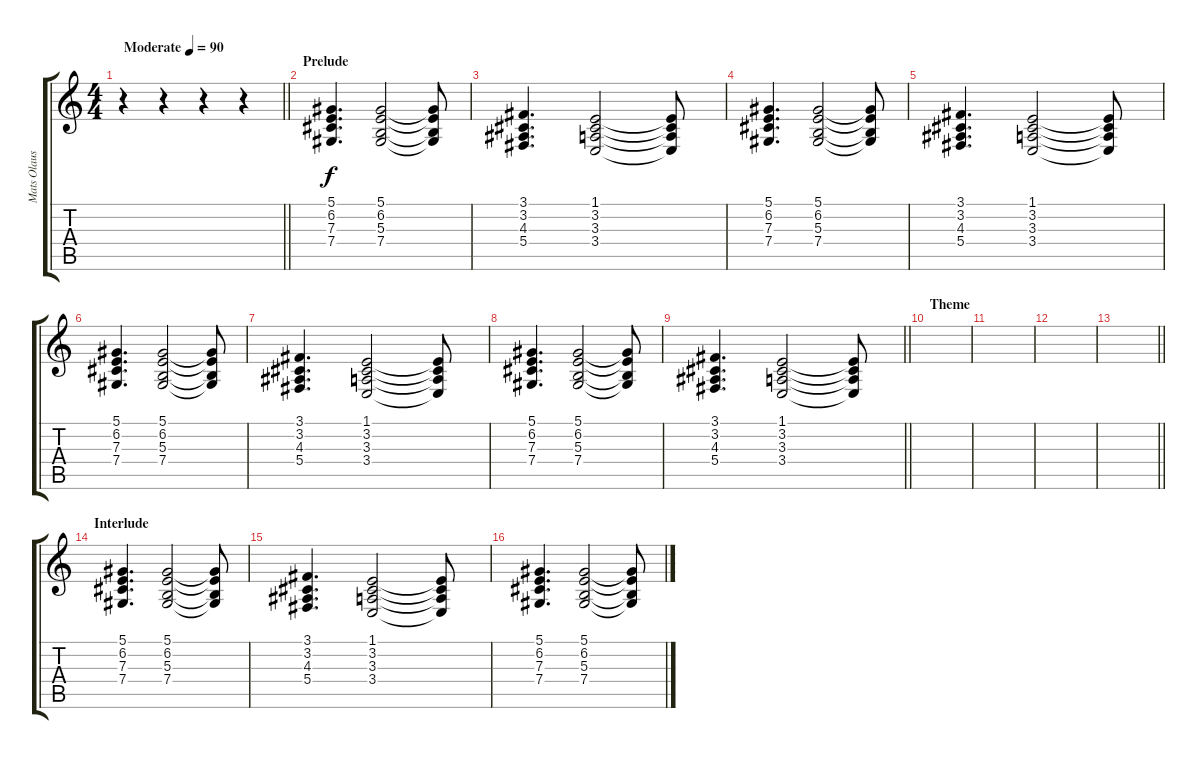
\track ("Mats Olausson" "Mats Olaus") {instrument synthstrings1}
\staff {score tabs}
\tuning (Eb4 Bb3 Gb3 Db3 Ab2 Eb2) {hide}
\ts (4 4)
\tempo (90 "Moderate")
\clef g2
\barLineRight lightlight
\ks c
r.4{dy f instrument synthstrings1} r.4 r.4 r.4 |
\section ("" "Prelude")
(5.1 6.2 7.3 7.4).4{d} (5.1 6.2 5.3 7.4).2 (5.1{t} 6.2{t} 5.3{t} 7.4{t}).8 |
(3.1 3.2 4.3 5.4).4{d} (1.1 3.2 3.3 3.4).2 (1.1{t} 3.2{t} 3.3{t} 3.4{t}).8 |
(5.1 6.2 7.3 7.4).4{d} (5.1 6.2 5.3 7.4).2 (5.1{t} 6.2{t} 5.3{t} 7.4{t}).8 |
(3.1 3.2 4.3 5.4).4{d} (1.1 3.2 3.3 3.4).2 (1.1{t} 3.2{t} 3.3{t} 3.4{t}).8 |
(5.1 6.2 7.3 7.4).4{d} (5.1 6.2 5.3 7.4).2 (5.1{t} 6.2{t} 5.3{t} 7.4{t}).8 |
(3.1 3.2 4.3 5.4).4{d} (1.1 3.2 3.3 3.4).2 (1.1{t} 3.2{t} 3.3{t} 3.4{t}).8 |
(5.1 6.2 7.3 7.4).4{d} (5.1 6.2 5.3 7.4).2 (5.1{t} 6.2{t} 5.3{t} 7.4{t}).8 |
\barLineRight lightlight
(3.1 3.2 4.3 5.4).4{d} (1.1 3.2 3.3 3.4).2 (1.1{t} 3.2{t} 3.3{t} 3.4{t}).8 |
\section ("" "Theme")
|
|
|
\barLineRight lightlight
|
\section ("" "Interlude")
(5.1 6.2 7.3 7.4).4{d} (5.1 6.2 5.3 7.4).2 (5.1{t} 6.2{t} 5.3{t} 7.4{t}).8 |
(3.1 3.2 4.3 5.4).4{d} (1.1 3.2 3.3 3.4).2 (1.1{t} 3.2{t} 3.3{t} 3.4{t}).8 |
(5.1 6.2 7.3 7.4).4{d} (5.1 6.2 5.3 7.4).2 (5.1{t} 6.2{t} 5.3{t} 7.4{t}).8
